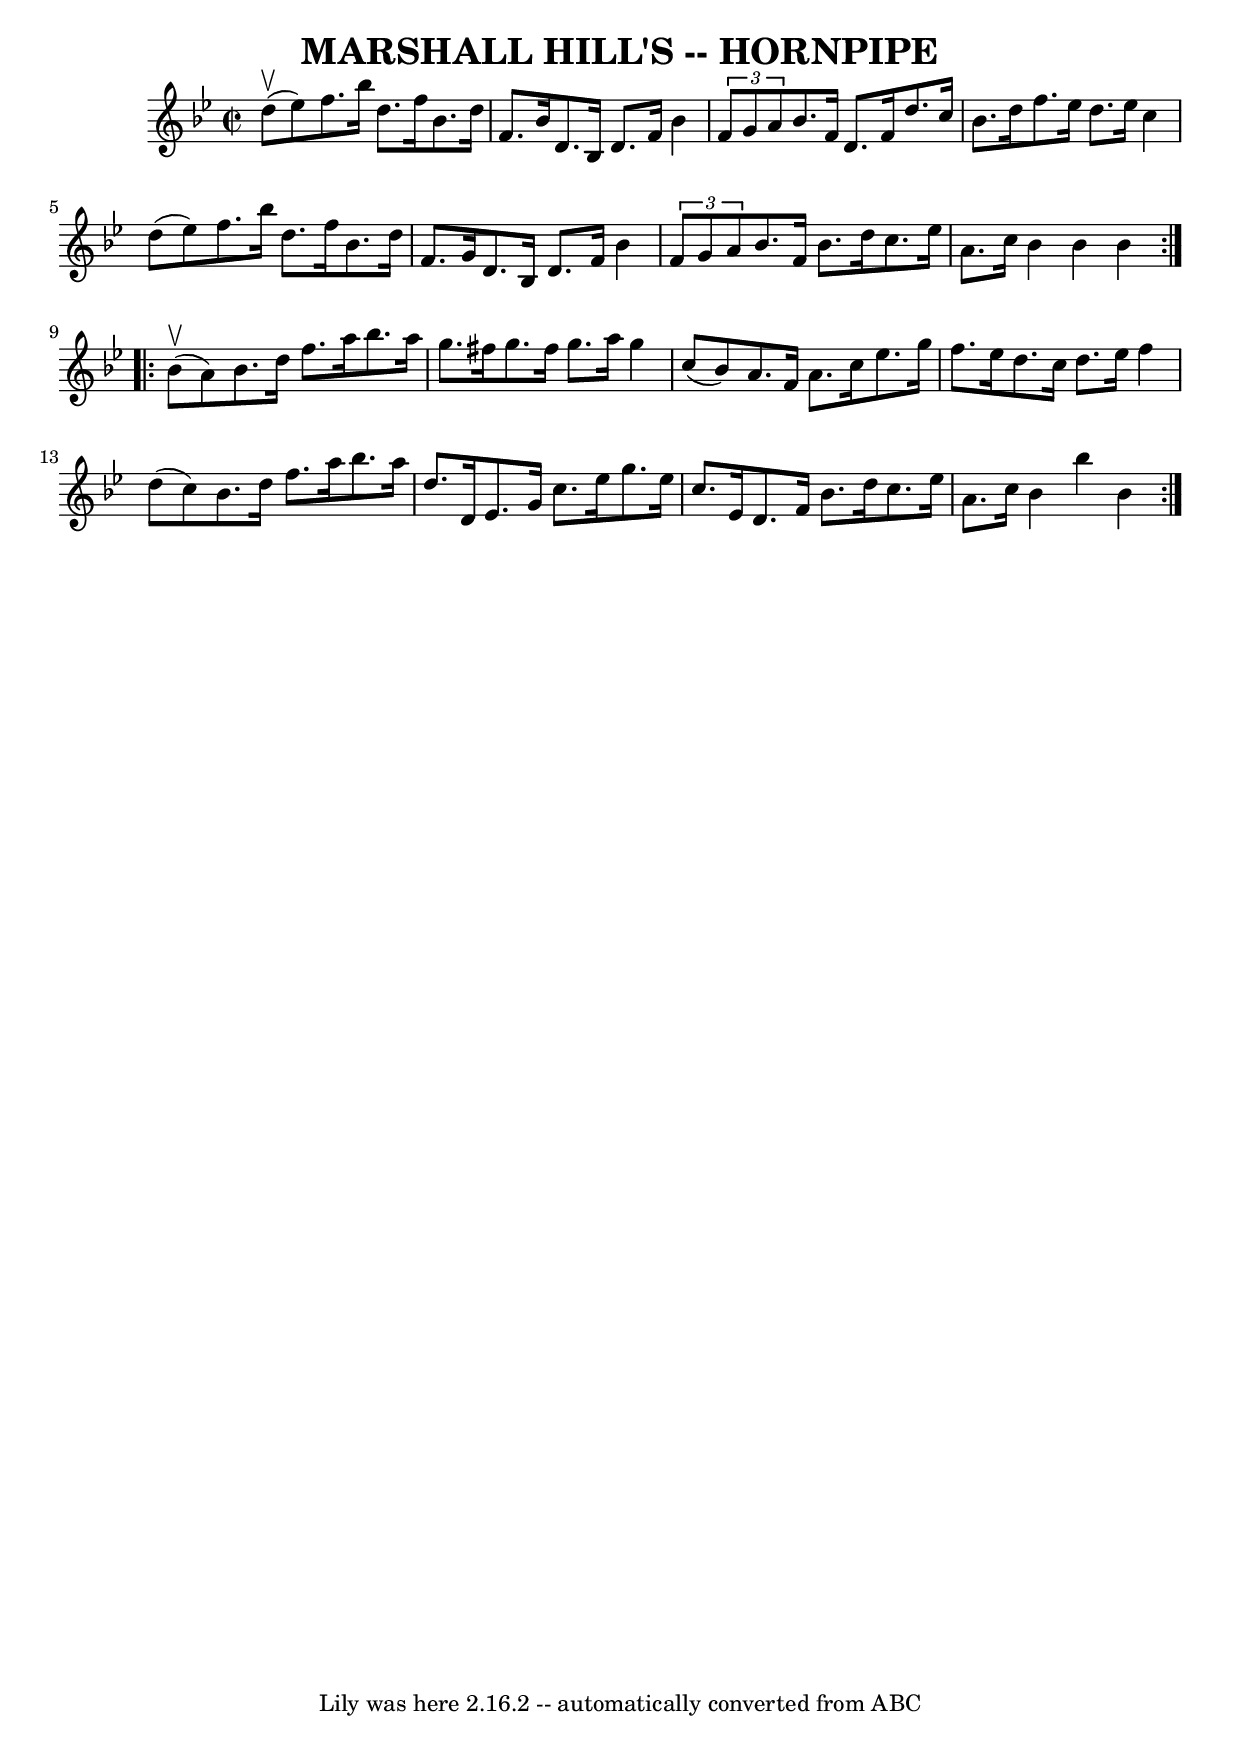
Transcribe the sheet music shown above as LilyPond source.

\version "2.16.2"
\include "Mammoth.ily"
\header {
  %% book = "Ryan's Mammoth Collection of Fiddle Tunes"
 crossRefNumber = "1"
 footnotes = ""
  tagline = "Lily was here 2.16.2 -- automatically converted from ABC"
  title = "MARSHALL HILL'S -- HORNPIPE"

}
voicedefault =  {



  \repeat volta 2 {

    \override Staff.TimeSignature #'style = #'C
    \time 2/2      \key bes \major d''8 (^\upbow ees''8)        |
 f''8. bes''16 d''8. f''16 bes'8. d''16 f'8. bes'16      |
 d'8. bes16 d'8. f'16 bes'4  \times 2/3 { f'8 g'8    
					 a'8   					   }    |
 bes'8. f'16 d'8. f'16 d''8. c''16 bes'8. d''16     |
 f''8. ees''16 d''8. ees''16 c''4 d''8 ( ees''8)   |  |
 f''8. bes''16 d''8. f''16 bes'8. d''16 f'8. g'16     |
 d'8. bes16 d'8. f'16    
 bes'4  \times 2/3 { f'8 g'8 a'8   		      }    |
 bes'8. f'16 bes'8. d''16 c''8. ees''16 a'8. c''16     |
 bes'4    
 bes'4 bes'4    
  }     
  \repeat volta 2 { bes'8 (^\upbow a'8)         |
 bes'8. d''16 f''8. a''16 bes''8. a''16 g''8. fis''16     |
 g''8. fis''16 g''8. a''16 g''4 c''8 ( bes'8)    |
 a'8. f'16 a'8. c''16 ees''8. g''16 f''8. ees''16     |
 d''8. c''16 d''8. ees''16 f''4 d''8 (c''8)   |  |
 bes'8. d''16 f''8. a''16 bes''8. a''16 d''8. d'16     |
 ees'8. g'16 c''8. ees''16 g''8. ees''16 c''8. ees'16     |
 d'8. f'16 bes'8. d''16 c''8. ees''16 a'8. c''16     |
 bes'4    
 bes''4 bes'4    
  }   

}

\score{
  <<

    \context Staff="default"
    {
      \voicedefault 
      
    }

  >>
  \layout {
    
  }
  \midi {
  }

}
